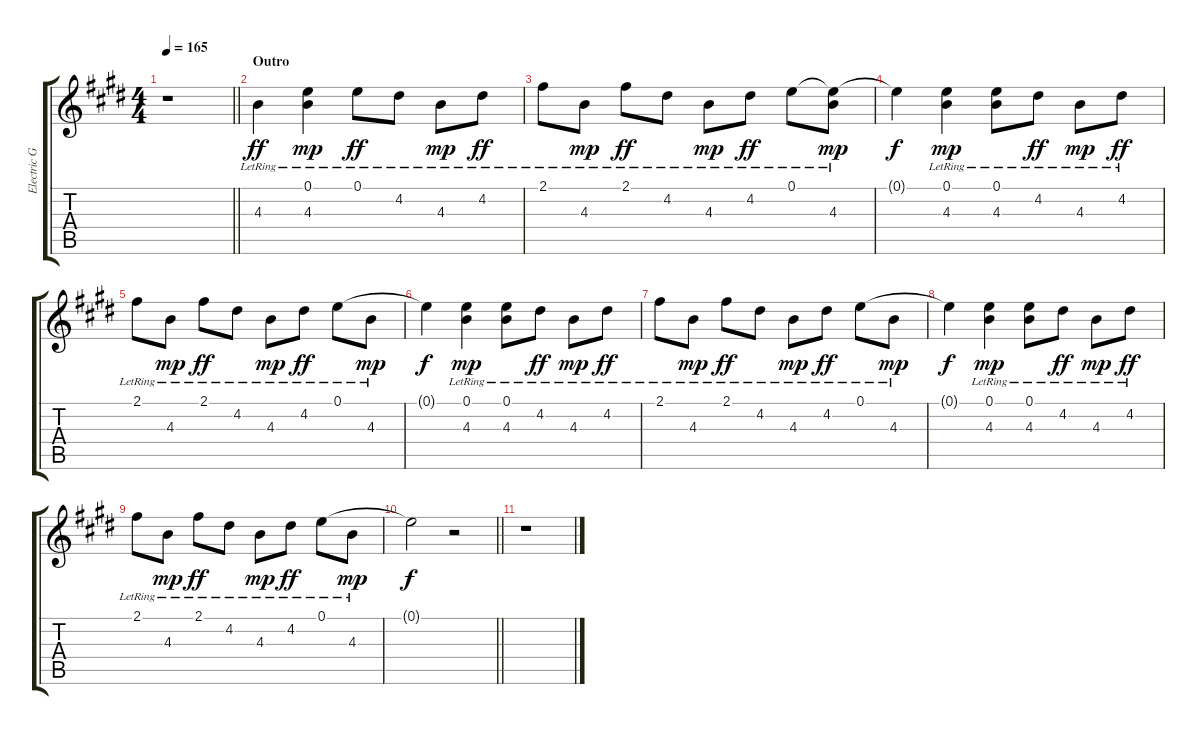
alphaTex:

\track ("Electric Guitar" "Electric G") {instrument electricguitarclean}
\staff {score tabs}
\tuning (E4 B3 G3 D3 A2 E2) {hide}
\ts (4 4)
\tempo 165
\clef g2
\barLineRight lightlight
\ks e
r.1{dy f} |
\section ("" "Outro")
4.3{lr}.4{dy ff} (0.1{lr} 4.3{lr}).4{dy mp} 0.1{lr}.8{dy ff} 4.2{lr}.8 4.3{lr}.8{dy mp} 4.2{lr}.8{dy ff} |
2.1{lr}.8 4.3{lr}.8{dy mp} 2.1{lr}.8{dy ff} 4.2{lr}.8 4.3{lr}.8{dy mp} 4.2{lr}.8{dy ff} 0.1{lr}.8 (0.1{t} 4.3{lr}).8{dy mp} |
0.1{t}.4{dy f} (0.1{lr} 4.3{lr}).4{dy mp} (0.1{lr} 4.3{lr}).8 4.2{lr}.8{dy ff} 4.3{lr}.8{dy mp} 4.2{lr}.8{dy ff} |
2.1{lr}.8 4.3{lr}.8{dy mp} 2.1{lr}.8{dy ff} 4.2{lr}.8 4.3{lr}.8{dy mp} 4.2{lr}.8{dy ff} 0.1{lr}.8 4.3{lr}.8{dy mp} |
0.1{t}.4{dy f} (0.1{lr} 4.3{lr}).4{dy mp} (0.1{lr} 4.3{lr}).8 4.2{lr}.8{dy ff} 4.3{lr}.8{dy mp} 4.2{lr}.8{dy ff} |
2.1{lr}.8 4.3{lr}.8{dy mp} 2.1{lr}.8{dy ff} 4.2{lr}.8 4.3{lr}.8{dy mp} 4.2{lr}.8{dy ff} 0.1{lr}.8 4.3{lr}.8{dy mp} |
0.1{t}.4{dy f} (0.1{lr} 4.3{lr}).4{dy mp} (0.1{lr} 4.3{lr}).8 4.2{lr}.8{dy ff} 4.3{lr}.8{dy mp} 4.2{lr}.8{dy ff} |
2.1{lr}.8 4.3{lr}.8{dy mp} 2.1{lr}.8{dy ff} 4.2{lr}.8 4.3{lr}.8{dy mp} 4.2{lr}.8{dy ff} 0.1{lr}.8 4.3{lr}.8{dy mp} |
\barLineRight lightlight
0.1{t}.2{dy f} r.2 |
r.1
